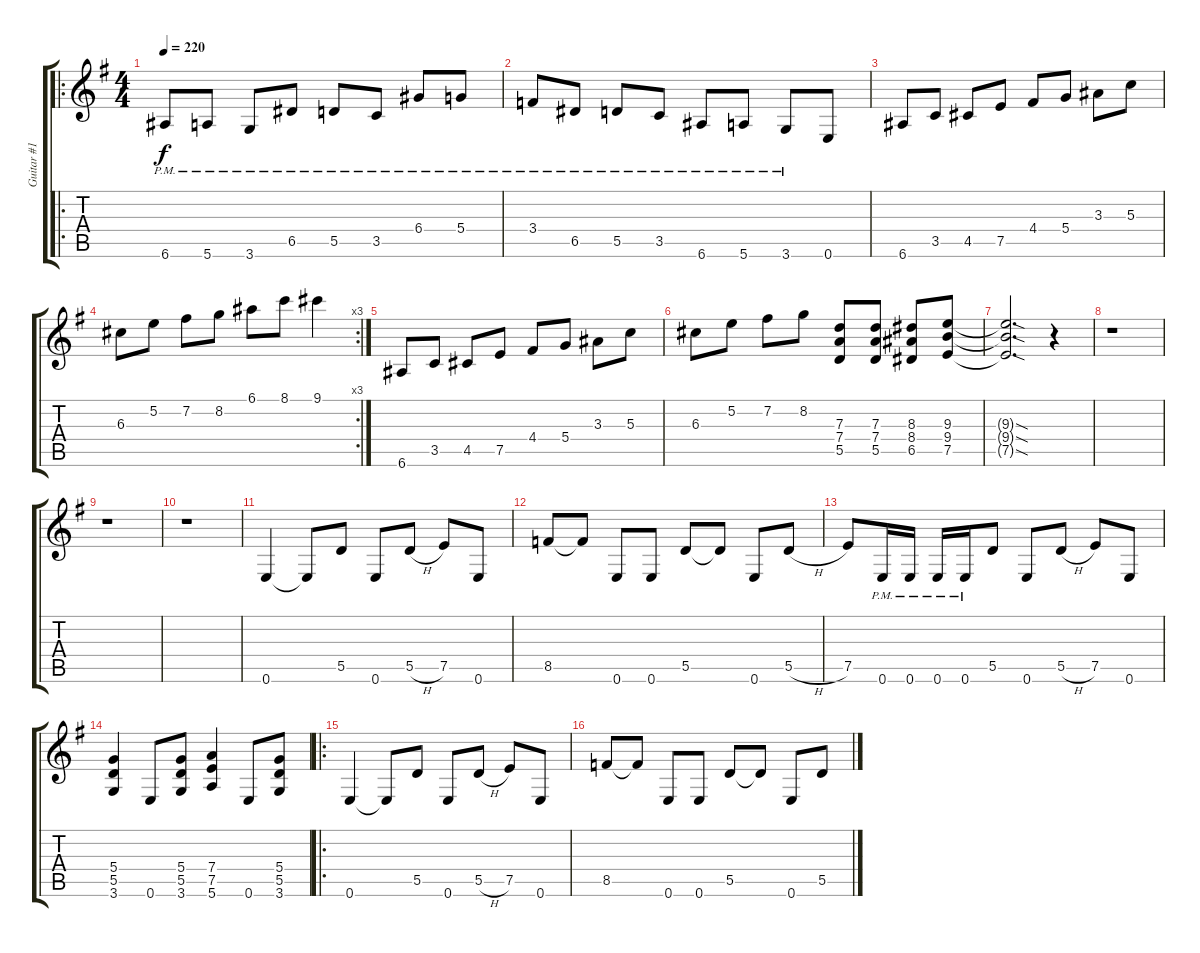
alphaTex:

\track ("Guitar #1" "Guitar #1") {solo instrument distortionguitar}
\staff {score tabs}
\tuning (E4 B3 G3 D3 A2 E2) {hide}
\ro
\ts (4 4)
\tempo 220
\clef g2
\ks eminor
6.6{pm}.8{dy f} 5.6{pm}.8 3.6{pm}.8 6.5{pm}.8 5.5{pm}.8 3.5{pm}.8 6.4{pm}.8 5.4{pm}.8 |
3.4{pm}.8 6.5{pm}.8 5.5{pm}.8 3.5{pm}.8 6.6{pm}.8 5.6{pm}.8 3.6{pm}.8 0.6.8 |
6.6.8 3.5.8 4.5.8 7.5.8 4.4.8 5.4.8 3.3.8 5.3.8 |
\rc 3
6.3.8 5.2.8 7.2.8 8.2.8 6.1.8 8.1.8 9.1.4 |
6.6.8 3.5.8 4.5.8 7.5.8 4.4.8 5.4.8 3.3.8 5.3.8 |
6.3.8 5.2.8 7.2.8 8.2.8 (7.3 7.4 5.5).8 (7.3 7.4 5.5).8 (8.3 8.4 6.5).8 (9.3 9.4 7.5).8 |
(9.3{sod t} 9.4{sod t} 7.5{sod t}).2{d} r.4 |
r.1 |
r.1 |
r.1 |
0.6.4 0.6{t}.8 5.5.8 0.6.8 5.5{h}.8 7.5.8 0.6.8 |
8.5.8 8.5{t}.8 0.6.8 0.6.8 5.5.8 5.5{t}.8 0.6.8 5.5{h}.8 |
7.5.8 0.6{pm}.16 0.6{pm}.16 0.6{pm}.16 0.6{pm}.16 5.5.8 0.6.8 5.5{h}.8 7.5.8 0.6.8 |
(5.4 5.5 3.6).4 0.6.8 (5.4 5.5 3.6).8 (7.4 7.5 5.6).4 0.6.8 (5.4 5.5 3.6).8 |
\ro
0.6.4 0.6{t}.8 5.5.8 0.6.8 5.5{h}.8 7.5.8 0.6.8 |
8.5.8 8.5{t}.8 0.6.8 0.6.8 5.5.8 5.5{t}.8 0.6.8 5.5{h}.8
